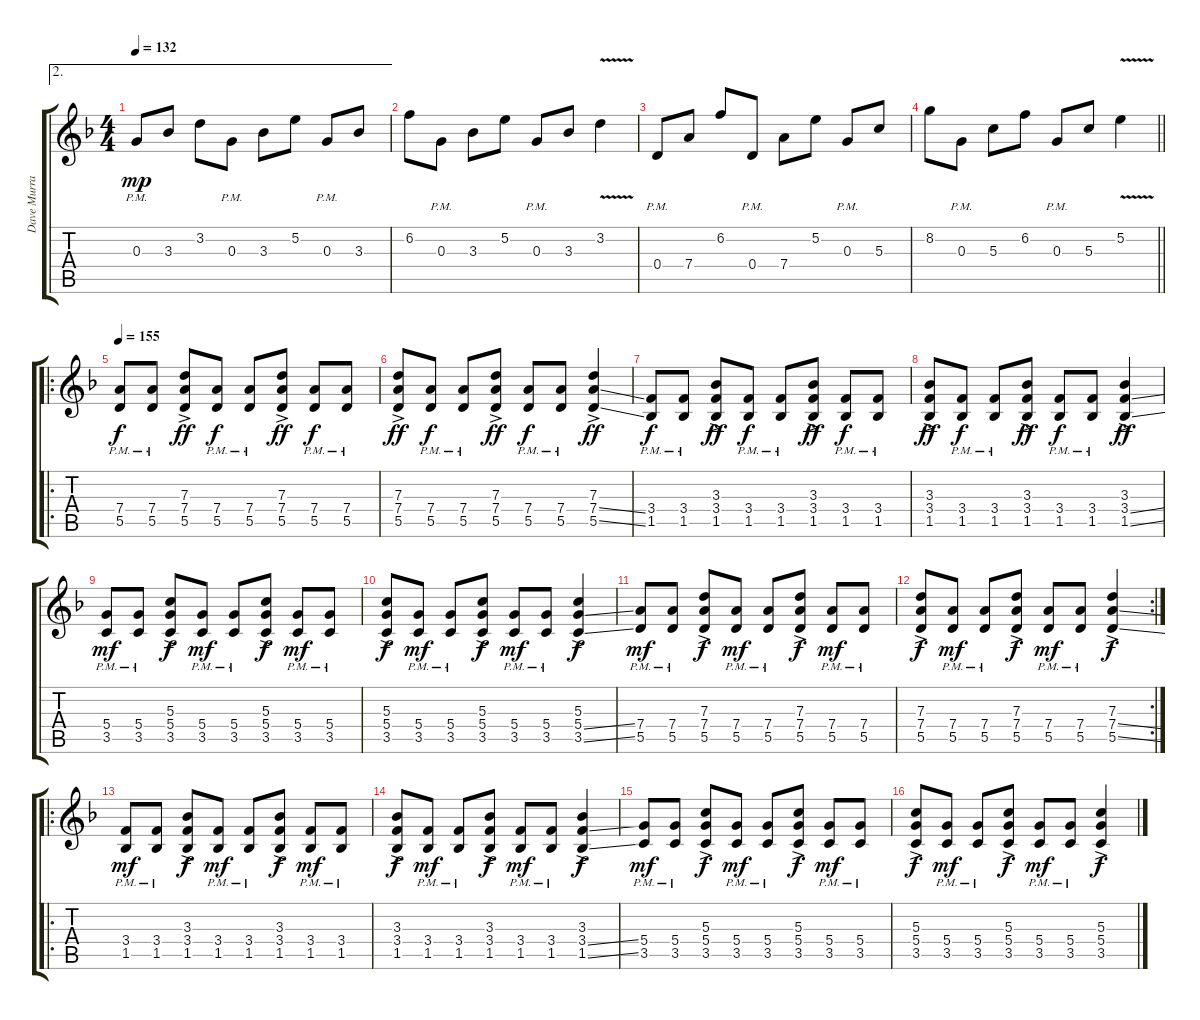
\track ("Dave Murray" "Dave Murra") {instrument distortionguitar}
\staff {score tabs}
\tuning (E4 B3 G3 D3 A2 E2) {hide}
\ae 2
\ts (4 4)
\tempo 132
\clef g2
\ks f
0.3{pm}.8{dy mp} 3.3.8 3.2.8 0.3{pm}.8 3.3.8 5.2.8 0.3{pm}.8 3.3.8 |
6.2.8 0.3{pm}.8 3.3.8 5.2.8 0.3{pm}.8 3.3.8 3.2{v}.4 |
0.4{pm}.8 7.4.8 6.2.8 0.4{pm}.8 7.4.8 5.2.8 0.3{pm}.8 5.3.8 |
\barLineRight lightlight
8.2.8 0.3{pm}.8 5.3.8 6.2.8 0.3{pm}.8 5.3.8 5.2{v}.4 |
\ro
\tempo 155
(7.4{pm} 5.5{pm}).8{dy f instrument distortionguitar} (7.4{pm} 5.5{pm}).8 (7.3{ac} 7.4{ac} 5.5{ac}).8{dy ff} (7.4{pm} 5.5{pm}).8{dy f} (7.4{pm} 5.5{pm}).8 (7.3{ac} 7.4{ac} 5.5{ac}).8{dy ff} (7.4{pm} 5.5{pm}).8{dy f} (7.4{pm} 5.5{pm}).8 |
(7.3{ac} 7.4{ac} 5.5{ac}).8{dy ff} (7.4{pm} 5.5{pm}).8{dy f} (7.4{pm} 5.5{pm}).8 (7.3{ac} 7.4{ac} 5.5{ac}).8{dy ff} (7.4{pm} 5.5{pm}).8{dy f} (7.4{pm} 5.5{pm}).8 (7.3{ac} 7.4{ss ac} 5.5{ss ac}).4{dy ff} |
(3.4{pm} 1.5{pm}).8{dy f} (3.4{pm} 1.5{pm}).8 (3.3{ac} 3.4{ac} 1.5{ac}).8{dy ff} (3.4{pm} 1.5{pm}).8{dy f} (3.4{pm} 1.5{pm}).8 (3.3{ac} 3.4{ac} 1.5{ac}).8{dy ff} (3.4{pm} 1.5{pm}).8{dy f} (3.4{pm} 1.5{pm}).8 |
(3.3{ac} 3.4{ac} 1.5{ac}).8{dy ff} (3.4{pm} 1.5{pm}).8{dy f} (3.4{pm} 1.5{pm}).8 (3.3{ac} 3.4{ac} 1.5{ac}).8{dy ff} (3.4{pm} 1.5{pm}).8{dy f} (3.4{pm} 1.5{pm}).8 (3.3{ac} 3.4{ss ac} 1.5{ss ac}).4{dy ff} |
(5.4{pm} 3.5{pm}).8{dy mf} (5.4{pm} 3.5{pm}).8 (5.3{ac} 5.4{ac} 3.5{ac}).8{dy f} (5.4{pm} 3.5{pm}).8{dy mf} (5.4{pm} 3.5{pm}).8 (5.3{ac} 5.4{ac} 3.5{ac}).8{dy f} (5.4{pm} 3.5{pm}).8{dy mf} (5.4{pm} 3.5{pm}).8 |
(5.3{ac} 5.4{ac} 3.5{ac}).8{dy f} (5.4{pm} 3.5{pm}).8{dy mf} (5.4{pm} 3.5{pm}).8 (5.3{ac} 5.4{ac} 3.5{ac}).8{dy f} (5.4{pm} 3.5{pm}).8{dy mf} (5.4{pm} 3.5{pm}).8 (5.3{ac} 5.4{ss ac} 3.5{ss ac}).4{dy f} |
(7.4{pm} 5.5{pm}).8{dy mf} (7.4{pm} 5.5{pm}).8 (7.3{ac} 7.4{ac} 5.5{ac}).8{dy f} (7.4{pm} 5.5{pm}).8{dy mf} (7.4{pm} 5.5{pm}).8 (7.3{ac} 7.4{ac} 5.5{ac}).8{dy f} (7.4{pm} 5.5{pm}).8{dy mf} (7.4{pm} 5.5{pm}).8 |
\rc 2
(7.3{ac} 7.4{ac} 5.5{ac}).8{dy f} (7.4{pm} 5.5{pm}).8{dy mf} (7.4{pm} 5.5{pm}).8 (7.3{ac} 7.4{ac} 5.5{ac}).8{dy f} (7.4{pm} 5.5{pm}).8{dy mf} (7.4{pm} 5.5{pm}).8 (7.3{ac} 7.4{ss ac} 5.5{ss ac}).4{dy f} |
\ro
(3.4{pm} 1.5{pm}).8{dy mf} (3.4{pm} 1.5{pm}).8 (3.3{ac} 3.4{ac} 1.5{ac}).8{dy f} (3.4{pm} 1.5{pm}).8{dy mf} (3.4{pm} 1.5{pm}).8 (3.3{ac} 3.4{ac} 1.5{ac}).8{dy f} (3.4{pm} 1.5{pm}).8{dy mf} (3.4{pm} 1.5{pm}).8 |
(3.3{ac} 3.4{ac} 1.5{ac}).8{dy f} (3.4{pm} 1.5{pm}).8{dy mf} (3.4{pm} 1.5{pm}).8 (3.3{ac} 3.4{ac} 1.5{ac}).8{dy f} (3.4{pm} 1.5{pm}).8{dy mf} (3.4{pm} 1.5{pm}).8 (3.3{ac} 3.4{ss ac} 1.5{ss ac}).4{dy f} |
(5.4{pm} 3.5{pm}).8{dy mf} (5.4{pm} 3.5{pm}).8 (5.3{ac} 5.4{ac} 3.5{ac}).8{dy f} (5.4{pm} 3.5{pm}).8{dy mf} (5.4{pm} 3.5{pm}).8 (5.3{ac} 5.4{ac} 3.5{ac}).8{dy f} (5.4{pm} 3.5{pm}).8{dy mf} (5.4{pm} 3.5{pm}).8 |
(5.3{ac} 5.4{ac} 3.5{ac}).8{dy f} (5.4{pm} 3.5{pm}).8{dy mf} (5.4{pm} 3.5{pm}).8 (5.3{ac} 5.4{ac} 3.5{ac}).8{dy f} (5.4{pm} 3.5{pm}).8{dy mf} (5.4{pm} 3.5{pm}).8 (5.3{ac} 5.4{ss ac} 3.5{ss ac}).4{dy f}
